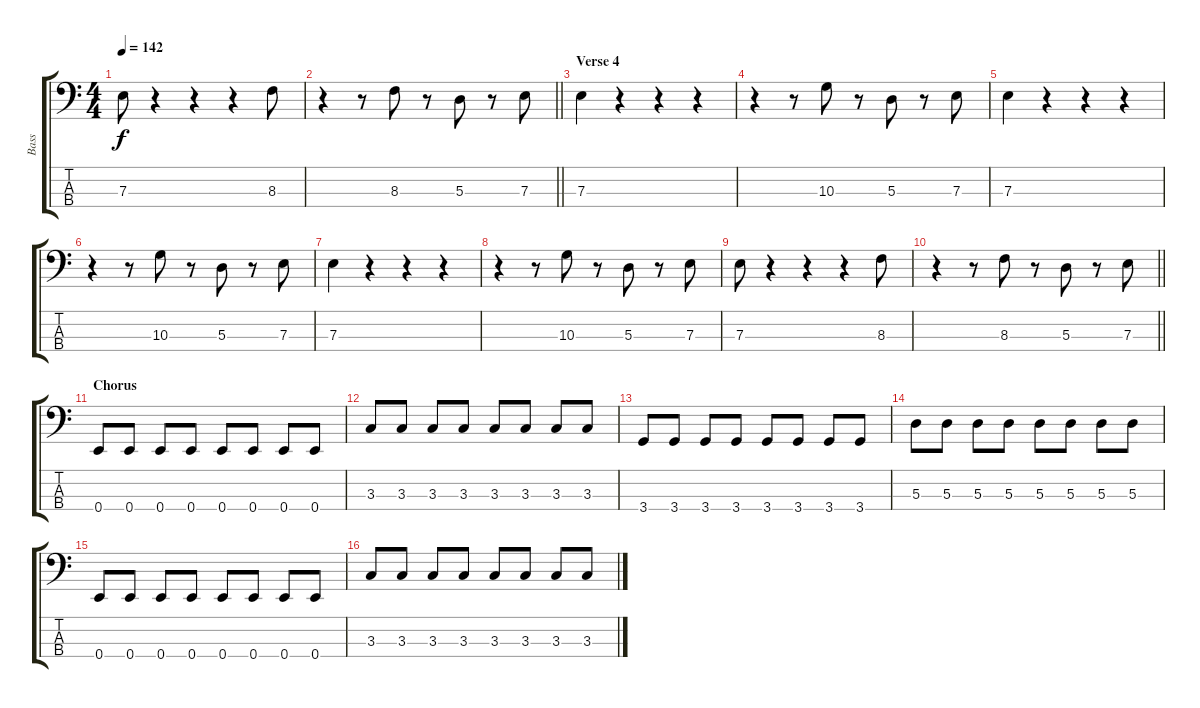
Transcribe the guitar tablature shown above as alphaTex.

\track ("Bass" "Bass") {instrument electricbassfinger}
\staff {score tabs}
\tuning (G2 D2 A1 E1) {hide}
\ts (4 4)
\tempo 142
\clef f4
\ks c
7.3.8{dy f} r.4 r.4 r.4 8.3.8 |
\barLineRight lightlight
r.4 r.8 8.3.8 r.8 5.3.8 r.8 7.3.8 |
\section ("" "Verse 4")
7.3.4 r.4 r.4 r.4 |
r.4 r.8 10.3.8 r.8 5.3.8 r.8 7.3.8 |
7.3.4 r.4 r.4 r.4 |
r.4 r.8 10.3.8 r.8 5.3.8 r.8 7.3.8 |
7.3.4 r.4 r.4 r.4 |
r.4 r.8 10.3.8 r.8 5.3.8 r.8 7.3.8 |
7.3.8 r.4 r.4 r.4 8.3.8 |
\barLineRight lightlight
r.4 r.8 8.3.8 r.8 5.3.8 r.8 7.3.8 |
\section ("" "Chorus")
0.4.8 0.4.8 0.4.8 0.4.8 0.4.8 0.4.8 0.4.8 0.4.8 |
3.3.8 3.3.8 3.3.8 3.3.8 3.3.8 3.3.8 3.3.8 3.3.8 |
3.4.8 3.4.8 3.4.8 3.4.8 3.4.8 3.4.8 3.4.8 3.4.8 |
5.3.8 5.3.8 5.3.8 5.3.8 5.3.8 5.3.8 5.3.8 5.3.8 |
0.4.8 0.4.8 0.4.8 0.4.8 0.4.8 0.4.8 0.4.8 0.4.8 |
3.3.8 3.3.8 3.3.8 3.3.8 3.3.8 3.3.8 3.3.8 3.3.8
